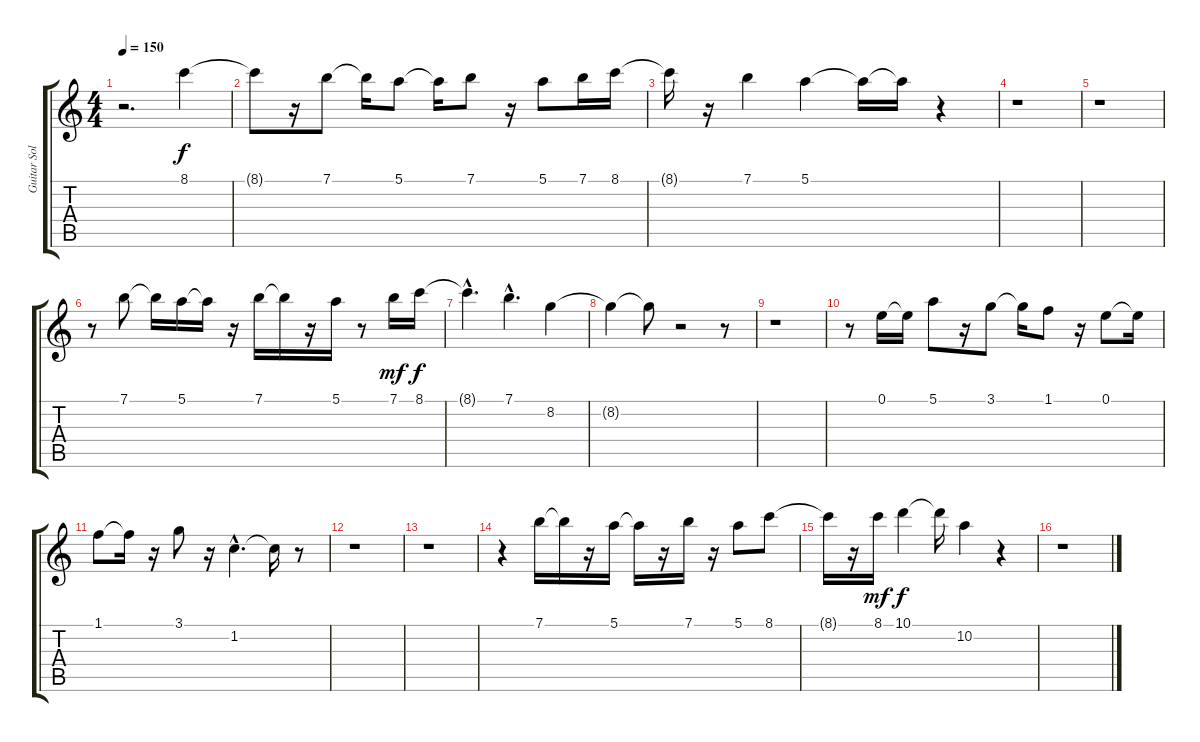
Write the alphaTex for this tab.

\track ("Guitar Solo" "Guitar Sol") {instrument distortionguitar}
\staff {score tabs}
\tuning (E4 B3 G3 D3 A2 E2) {hide}
\ts (4 4)
\tempo 150
\clef g2
\ks c
r.2{d dy f} 8.1.4 |
8.1{t}.8 r.16 7.1.8 7.1{t}.16 5.1.8 5.1{t}.16 7.1.8 r.16 5.1.8 7.1.16 8.1.16 |
8.1{t}.16 r.16 7.1.4 5.1.4 5.1{t}.16 5.1{t}.16 r.4 |
r.1 |
r.1 |
r.8 7.1.8 7.1{t}.16 5.1.16 5.1{t}.16 r.16 7.1.16 7.1{t}.16 r.16 5.1.16 r.8 7.1.16{dy mf} 8.1.16{dy f} |
8.1{hac t}.4{d} 7.1{hac}.4{d} 8.2.4 |
8.2{t}.4 8.2{t}.8 r.2 r.8 |
r.1 |
r.8 0.1.16 0.1{t}.16 5.1.8 r.16 3.1.8 3.1{t}.16 1.1.8 r.16 0.1.8 0.1{t}.16 |
1.1.8 1.1{t}.16 r.16 3.1.8 r.16 1.2{hac}.4{d} 1.2{t}.16 r.8 |
r.1 |
r.1 |
r.4 7.1.16 7.1{t}.16 r.16 5.1.16 5.1{t}.16 r.16 7.1.16 r.16 5.1.8 8.1.8 |
8.1{t}.16 r.16 8.1.16{dy mf} 10.1.4{dy f} 10.1{t}.16 10.2.4 r.4 |
r.1
